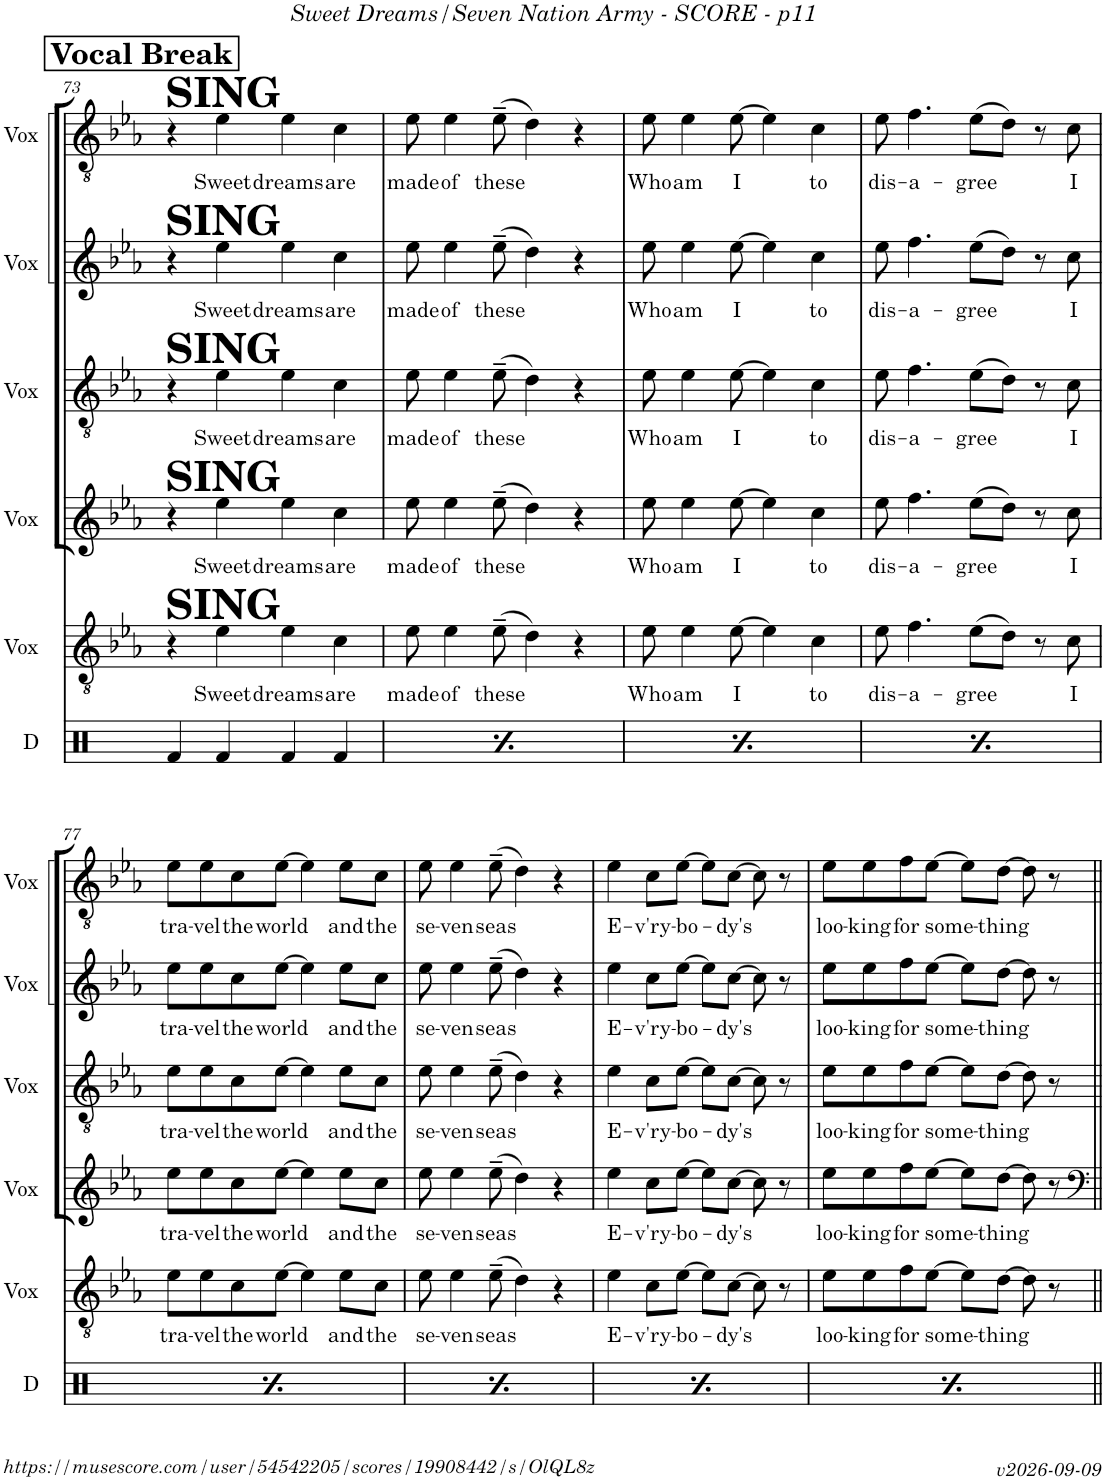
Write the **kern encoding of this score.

**kern	**kern	**text	**kern	**text	**kern	**text	**kern	**text	**kern	**text
*part6	*part5	*part5	*part4	*part4	*part3	*part3	*part2	*part2	*part1	*part1
*staff6	*staff5	*staff5	*staff4	*staff4	*staff3	*staff3	*staff2	*staff2	*staff1	*staff1
*I"Drums	*I"Bari Sax	*	*I"Sousa	*	*I"Trombone	*	*I"Trumpet 2	*	*I"Trumpet 1	*
*I'D	*I'BS	*	*I'S	*	*	*	*I'T2	*	*I'T1	*
!!LO:PB:g=z
*clefX	*clefGv2	*	*clefG2	*	*clefGv2	*	*clefG2	*	*clefGv2	*
*	*Trd12c21	*	*	*	*	*	*Trd1c2	*	*Trd1c2	*
*k[]	*k[b-e-a-]	*	*k[b-e-a-]	*	*k[b-e-a-]	*	*k[b-e-a-]	*	*k[b-e-a-]	*
*M4/4	*M4/4	*	*M4/4	*	*M4/4	*	*M4/4	*	*M4/4	*
!!LO:REH:place=s1:a:B:fs=14:t=Vocal Break
=73	=73	=73	=73	=73	=73	=73	=73	=73	=73	=73
!	!	!	!	!	!	!	!	!	!LO:TX:a:B:t=SING	!
!	!	!	!	!	!	!	!LO:TX:a:B:t=SING	!	!	!
!	!	!	!	!	!LO:TX:a:B:t=SING	!	!	!	!	!
!	!	!	!LO:TX:a:B:t=SING	!	!	!	!	!	!	!
!	!LO:TX:a:B:t=SING	!	!	!	!	!	!	!	!	!
4Rf/	4r	.	4r	.	4r	.	4r	.	4r	.
!	!	!LO:LY:b	!	!LO:LY:b	!	!LO:LY:b	!	!LO:LY:b	!	!LO:LY:b
4Rf/	4e-\	Sweet	4ee-\	Sweet	4e-\	Sweet	4ee-\	Sweet	4e-\	Sweet
!	!	!LO:LY:b	!	!LO:LY:b	!	!LO:LY:b	!	!LO:LY:b	!	!LO:LY:b
4Rf/	4e-\	dreams	4ee-\	dreams	4e-\	dreams	4ee-\	dreams	4e-\	dreams
!	!	!LO:LY:b	!	!LO:LY:b	!	!LO:LY:b	!	!LO:LY:b	!	!LO:LY:b
4Rf/	4c\	are	4cc\	are	4c\	are	4cc\	are	4c\	are
=74	=74	=74	=74	=74	=74	=74	=74	=74	=74	=74
!	!	!LO:LY:b	!	!LO:LY:b	!	!LO:LY:b	!	!LO:LY:b	!	!LO:LY:b
4Rf/	8e-\	made	8ee-\	made	8e-\	made	8ee-\	made	8e-\	made
!	!	!LO:LY:b	!	!LO:LY:b	!	!LO:LY:b	!	!LO:LY:b	!	!LO:LY:b
.	4e-\	of	4ee-\	of	4e-\	of	4ee-\	of	4e-\	of
4Rf/	.	.	.	.	.	.	.	.	.	.
!	!	!LO:LY:b	!	!LO:LY:b	!	!LO:LY:b	!	!LO:LY:b	!	!LO:LY:b
.	(8e-~\	these	(8ee-~\	these	(8e-~\	these	(8ee-~\	these	(8e-~\	these
4Rf/	4d\)	.	4dd\)	.	4d\)	.	4dd\)	.	4d\)	.
4Rf/	4r	.	4r	.	4r	.	4r	.	4r	.
=75	=75	=75	=75	=75	=75	=75	=75	=75	=75	=75
!	!	!LO:LY:b	!	!LO:LY:b	!	!LO:LY:b	!	!LO:LY:b	!	!LO:LY:b
4Rf/	8e-\	Who	8ee-\	Who	8e-\	Who	8ee-\	Who	8e-\	Who
!	!	!LO:LY:b	!	!LO:LY:b	!	!LO:LY:b	!	!LO:LY:b	!	!LO:LY:b
.	4e-\	am	4ee-\	am	4e-\	am	4ee-\	am	4e-\	am
4Rf/	.	.	.	.	.	.	.	.	.	.
!	!	!LO:LY:b	!	!LO:LY:b	!	!LO:LY:b	!	!LO:LY:b	!	!LO:LY:b
.	[8e-\	I	[8ee-\	I	[8e-\	I	[8ee-\	I	[8e-\	I
4Rf/	4e-\]	.	4ee-\]	.	4e-\]	.	4ee-\]	.	4e-\]	.
!	!	!LO:LY:b	!	!LO:LY:b	!	!LO:LY:b	!	!LO:LY:b	!	!LO:LY:b
4Rf/	4c\	to	4cc\	to	4c\	to	4cc\	to	4c\	to
=76	=76	=76	=76	=76	=76	=76	=76	=76	=76	=76
!	!	!LO:LY:b	!	!LO:LY:b	!	!LO:LY:b	!	!LO:LY:b	!	!LO:LY:b
4Rf/	8e-\	dis-	8ee-\	dis-	8e-\	dis-	8ee-\	dis-	8e-\	dis-
!	!	!LO:LY:b	!	!LO:LY:b	!	!LO:LY:b	!	!LO:LY:b	!	!LO:LY:b
.	4.f\	-a-	4.ff\	-a-	4.f\	-a-	4.ff\	-a-	4.f\	-a-
4Rf/	.	.	.	.	.	.	.	.	.	.
!	!	!LO:LY:b	!	!LO:LY:b	!	!LO:LY:b	!	!LO:LY:b	!	!LO:LY:b
4Rf/	(8e-\L	-gree	(8ee-\L	-gree	(8e-\L	-gree	(8ee-\L	-gree	(8e-\L	-gree
.	8d\J)	.	8dd\J)	.	8d\J)	.	8dd\J)	.	8d\J)	.
4Rf/	8r	.	8r	.	8r	.	8r	.	8r	.
!	!	!LO:LY:b	!	!LO:LY:b	!	!LO:LY:b	!	!LO:LY:b	!	!LO:LY:b
.	8c\	I	8cc\	I	8c\	I	8cc\	I	8c\	I
!!LO:LB:g=z
=77	=77	=77	=77	=77	=77	=77	=77	=77	=77	=77
!	!	!LO:LY:b	!	!LO:LY:b	!	!LO:LY:b	!	!LO:LY:b	!	!LO:LY:b
4Rf/	8e-\L	tra-	8ee-\L	tra-	8e-\L	tra-	8ee-\L	tra-	8e-\L	tra-
!	!	!LO:LY:b	!	!LO:LY:b	!	!LO:LY:b	!	!LO:LY:b	!	!LO:LY:b
.	8e-\	-vel	8ee-\	-vel	8e-\	-vel	8ee-\	-vel	8e-\	-vel
!	!	!LO:LY:b	!	!LO:LY:b	!	!LO:LY:b	!	!LO:LY:b	!	!LO:LY:b
4Rf/	8c\	the	8cc\	the	8c\	the	8cc\	the	8c\	the
!	!	!LO:LY:b	!	!LO:LY:b	!	!LO:LY:b	!	!LO:LY:b	!	!LO:LY:b
.	[8e-\J	world	[8ee-\J	world	[8e-\J	world	[8ee-\J	world	[8e-\J	world
4Rf/	4e-\]	.	4ee-\]	.	4e-\]	.	4ee-\]	.	4e-\]	.
!	!	!LO:LY:b	!	!LO:LY:b	!	!LO:LY:b	!	!LO:LY:b	!	!LO:LY:b
4Rf/	8e-\L	and	8ee-\L	and	8e-\L	and	8ee-\L	and	8e-\L	and
!	!	!LO:LY:b	!	!LO:LY:b	!	!LO:LY:b	!	!LO:LY:b	!	!LO:LY:b
.	8c\J	the	8cc\J	the	8c\J	the	8cc\J	the	8c\J	the
=78	=78	=78	=78	=78	=78	=78	=78	=78	=78	=78
!	!	!LO:LY:b	!	!LO:LY:b	!	!LO:LY:b	!	!LO:LY:b	!	!LO:LY:b
4Rf/	8e-\	se-	8ee-\	se-	8e-\	se-	8ee-\	se-	8e-\	se-
!	!	!LO:LY:b	!	!LO:LY:b	!	!LO:LY:b	!	!LO:LY:b	!	!LO:LY:b
.	4e-\	-ven	4ee-\	-ven	4e-\	-ven	4ee-\	-ven	4e-\	-ven
4Rf/	.	.	.	.	.	.	.	.	.	.
!	!	!LO:LY:b	!	!LO:LY:b	!	!LO:LY:b	!	!LO:LY:b	!	!LO:LY:b
.	(8e-~\	seas	(8ee-~\	seas	(8e-~\	seas	(8ee-~\	seas	(8e-~\	seas
4Rf/	4d\)	.	4dd\)	.	4d\)	.	4dd\)	.	4d\)	.
4Rf/	4r	.	4r	.	4r	.	4r	.	4r	.
=79	=79	=79	=79	=79	=79	=79	=79	=79	=79	=79
!	!	!LO:LY:b	!	!LO:LY:b	!	!LO:LY:b	!	!LO:LY:b	!	!LO:LY:b
4Rf/	4e-\	E-	4ee-\	E-	4e-\	E-	4ee-\	E-	4e-\	E-
!	!	!LO:LY:b	!	!LO:LY:b	!	!LO:LY:b	!	!LO:LY:b	!	!LO:LY:b
4Rf/	8c\L	-v'ry-	8cc\L	-v'ry-	8c\L	-v'ry-	8cc\L	-v'ry-	8c\L	-v'ry-
!	!	!LO:LY:b	!	!LO:LY:b	!	!LO:LY:b	!	!LO:LY:b	!	!LO:LY:b
.	[8e-\J	-bo-	[8ee-\J	-bo-	[8e-\J	-bo-	[8ee-\J	-bo-	[8e-\J	-bo-
4Rf/	8e-\L]	.	8ee-\L]	.	8e-\L]	.	8ee-\L]	.	8e-\L]	.
!	!	!LO:LY:b	!	!LO:LY:b	!	!LO:LY:b	!	!LO:LY:b	!	!LO:LY:b
.	[8c\J	-dy's	[8cc\J	-dy's	[8c\J	-dy's	[8cc\J	-dy's	[8c\J	-dy's
4Rf/	8c\]	.	8cc\]	.	8c\]	.	8cc\]	.	8c\]	.
.	8r	.	8r	.	8r	.	8r	.	8r	.
=80	=80	=80	=80	=80	=80	=80	=80	=80	=80	=80
!	!	!LO:LY:b	!	!LO:LY:b	!	!LO:LY:b	!	!LO:LY:b	!	!LO:LY:b
4Rf/	8e-\L	loo-	8ee-\L	loo-	8e-\L	loo-	8ee-\L	loo-	8e-\L	loo-
!	!	!LO:LY:b	!	!LO:LY:b	!	!LO:LY:b	!	!LO:LY:b	!	!LO:LY:b
.	8e-\	-king	8ee-\	-king	8e-\	-king	8ee-\	-king	8e-\	-king
!	!	!LO:LY:b	!	!LO:LY:b	!	!LO:LY:b	!	!LO:LY:b	!	!LO:LY:b
4Rf/	8f\	for	8ff\	for	8f\	for	8ff\	for	8f\	for
!	!	!LO:LY:b	!	!LO:LY:b	!	!LO:LY:b	!	!LO:LY:b	!	!LO:LY:b
.	[8e-\J	some-	[8ee-\J	some-	[8e-\J	some-	[8ee-\J	some-	[8e-\J	some-
4Rf/	8e-\L]	.	8ee-\L]	.	8e-\L]	.	8ee-\L]	.	8e-\L]	.
!	!	!LO:LY:b	!	!LO:LY:b	!	!LO:LY:b	!	!LO:LY:b	!	!LO:LY:b
.	[8d\J	-thing	[8dd\J	-thing	[8d\J	-thing	[8dd\J	-thing	[8d\J	-thing
4Rf/	8d\]	.	8dd\]	.	8d\]	.	8dd\]	.	8d\]	.
.	8r	.	8r	.	8r	.	8r	.	8r	.
=||	=||	=||	=||	=||	=||	=||	=||	=||	=||	=||
*-	*-	*-	*-	*-	*-	*-	*-	*-	*-	*-
